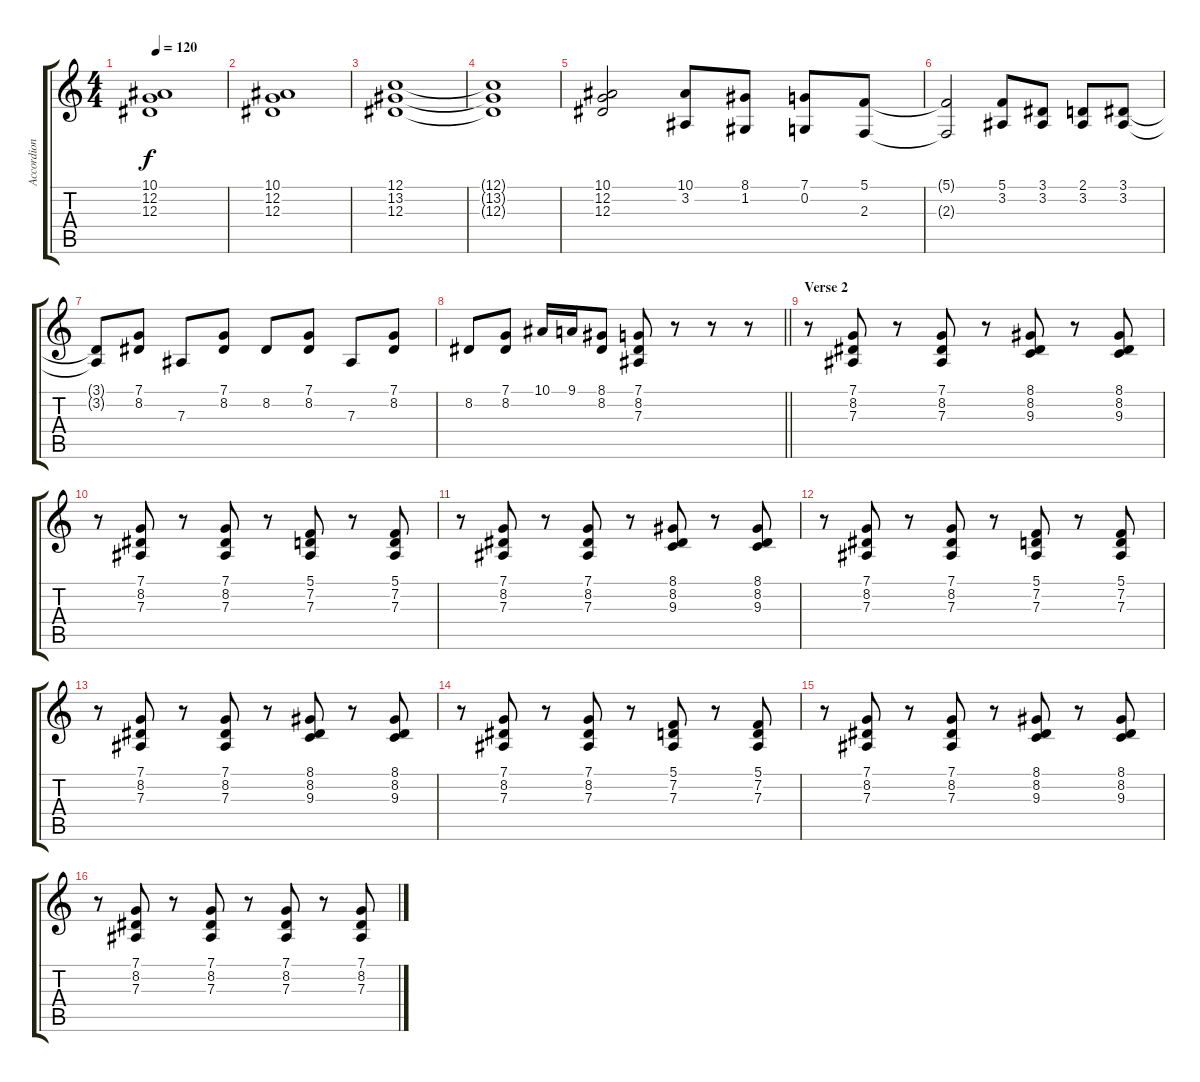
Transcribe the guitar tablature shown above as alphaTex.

\track ("Accordion" "Accordion") {instrument accordion}
\staff {score tabs}
\tuning (C4 G3 Eb3 Bb2 F2 C2) {hide}
\ts (4 4)
\tempo 120
\clef g2
\ks c
(10.1 12.2 12.3).1{dy f} |
(10.1 12.2 12.3).1 |
(12.1 13.2 12.3).1 |
(12.1{t} 13.2{t} 12.3{t}).1 |
(10.1 12.2 12.3).2 (10.1 3.2).8 (8.1 1.2).8 (7.1 0.2).8 (5.1 2.3).8 |
(5.1{t} 2.3{t}).2 (5.1 3.2).8 (3.1 3.2).8 (2.1 3.2).8 (3.1 3.2).8 |
(3.1{t} 3.2{t}).8 (7.1 8.2).8 7.3.8 (7.1 8.2).8 8.2.8 (7.1 8.2).8 7.3.8 (7.1 8.2).8 |
\barLineRight lightlight
8.2.8 (7.1 8.2).8 10.1.16 9.1.16 (8.1 8.2).8 (7.1 8.2 7.3).8 r.8 r.8 r.8 |
\section ("" "Verse 2")
r.8 (7.1 8.2 7.3).8 r.8 (7.1 8.2 7.3).8 r.8 (8.1 8.2 9.3).8 r.8 (8.1 8.2 9.3).8 |
r.8 (7.1 8.2 7.3).8 r.8 (7.1 8.2 7.3).8 r.8 (5.1 7.2 7.3).8 r.8 (5.1 7.2 7.3).8 |
r.8 (7.1 8.2 7.3).8 r.8 (7.1 8.2 7.3).8 r.8 (8.1 8.2 9.3).8 r.8 (8.1 8.2 9.3).8 |
r.8 (7.1 8.2 7.3).8 r.8 (7.1 8.2 7.3).8 r.8 (5.1 7.2 7.3).8 r.8 (5.1 7.2 7.3).8 |
r.8 (7.1 8.2 7.3).8 r.8 (7.1 8.2 7.3).8 r.8 (8.1 8.2 9.3).8 r.8 (8.1 8.2 9.3).8 |
r.8 (7.1 8.2 7.3).8 r.8 (7.1 8.2 7.3).8 r.8 (5.1 7.2 7.3).8 r.8 (5.1 7.2 7.3).8 |
r.8 (7.1 8.2 7.3).8 r.8 (7.1 8.2 7.3).8 r.8 (8.1 8.2 9.3).8 r.8 (8.1 8.2 9.3).8 |
r.8 (7.1 8.2 7.3).8 r.8 (7.1 8.2 7.3).8 r.8 (7.1 8.2 7.3).8 r.8 (7.1 8.2 7.3).8
